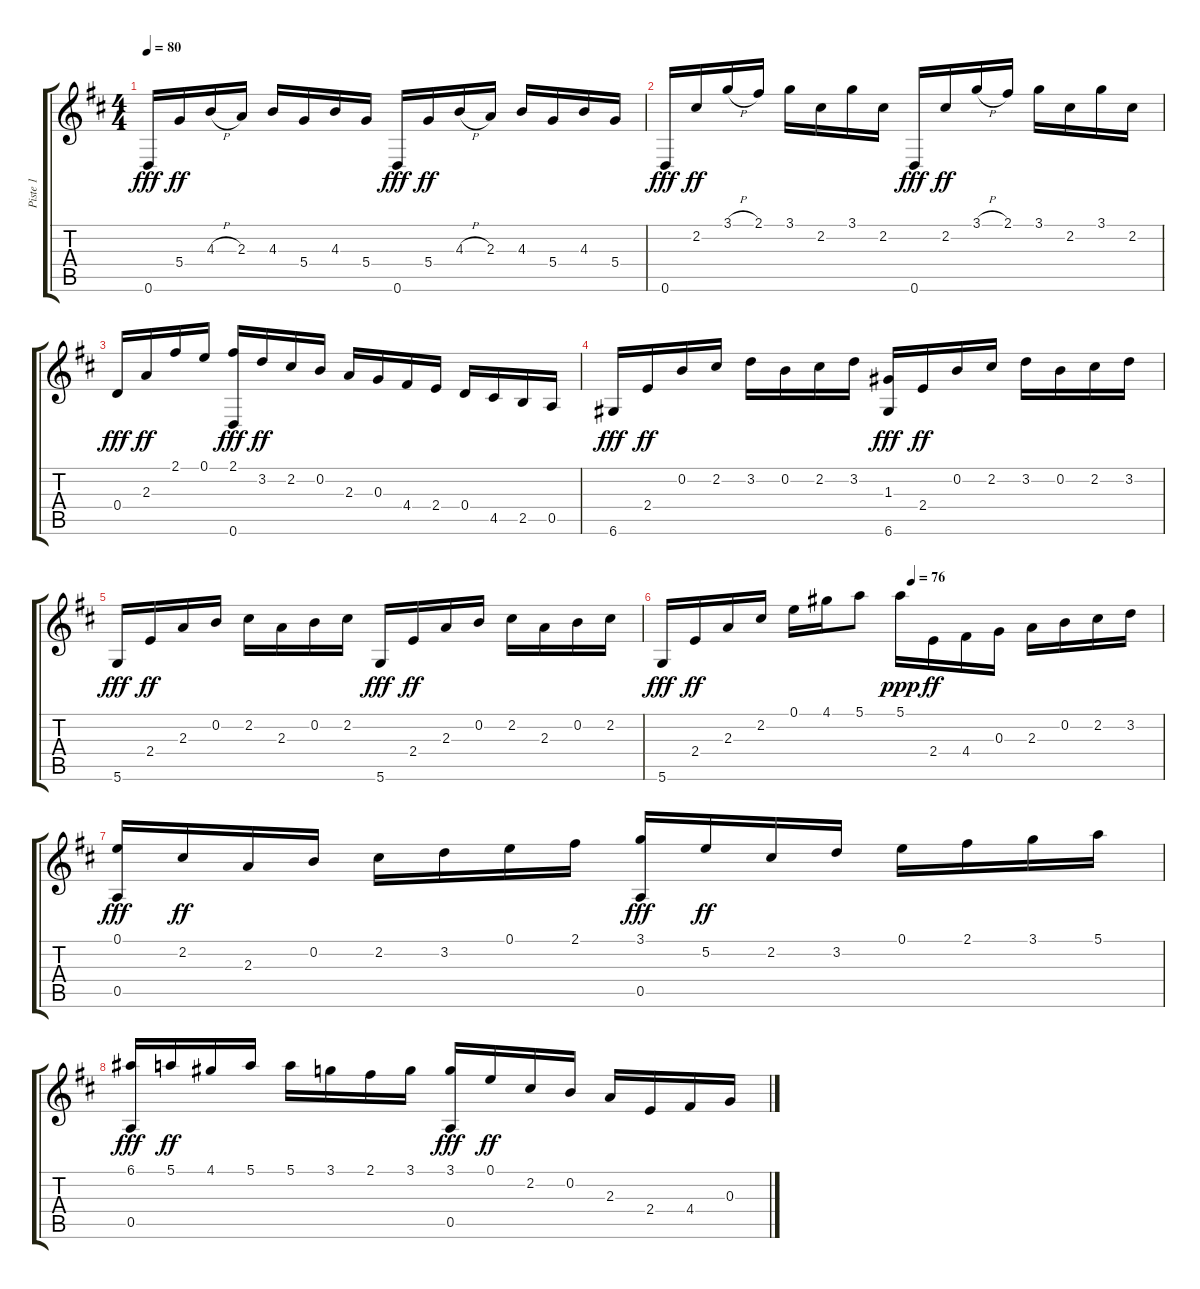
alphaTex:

\track ("Piste 1" "Piste 1") {instrument acousticguitarnylon}
\staff {score tabs}
\tuning (E4 B3 G3 D3 A2 D2) {hide}
\ts (4 4)
\tempo 80
\clef g2
\ks d
0.6.16{dy fff} 5.4.16{dy ff} 4.3{h}.16 2.3.16 4.3.16 5.4.16 4.3.16 5.4.16 0.6.16{dy fff} 5.4.16{dy ff} 4.3{h}.16 2.3.16 4.3.16 5.4.16 4.3.16 5.4.16 |
0.6.16{dy fff} 2.2.16{dy ff} 3.1{h}.16 2.1.16 3.1.16 2.2.16 3.1.16 2.2.16 0.6.16{dy fff} 2.2.16{dy ff} 3.1{h}.16 2.1.16 3.1.16 2.2.16 3.1.16 2.2.16 |
0.4.16{dy fff} 2.3.16{dy ff} 2.1.16 0.1.16 (2.1 0.6).16{dy fff} 3.2.16{dy ff} 2.2.16 0.2.16 2.3.16 0.3.16 4.4.16 2.4.16 0.4.16 4.5.16 2.5.16 0.5.16 |
6.6.16{dy fff} 2.4.16{dy ff} 0.2.16 2.2.16 3.2.16 0.2.16 2.2.16 3.2.16 (1.3 6.6).16{dy fff} 2.4.16{dy ff} 0.2.16 2.2.16 3.2.16 0.2.16 2.2.16 3.2.16 |
5.6.16{dy fff} 2.4.16{dy ff} 2.3.16 0.2.16 2.2.16 2.3.16 0.2.16 2.2.16 5.6.16{dy fff} 2.4.16{dy ff} 2.3.16 0.2.16 2.2.16 2.3.16 0.2.16 2.2.16 |
\tempo (76 0.5)
5.6.16{dy fff} 2.4.16{dy ff} 2.3.16 2.2.16 0.1.16 4.1.16 5.1.8 5.1.16{dy ppp} 2.4.16{dy ff} 4.4.16 0.3.16 2.3.16 0.2.16 2.2.16 3.2.16 |
(0.1 0.5).16{dy fff} 2.2.16{dy ff} 2.3.16 0.2.16 2.2.16 3.2.16 0.1.16 2.1.16 (3.1 0.5).16{dy fff} 5.2.16{dy ff} 2.2.16 3.2.16 0.1.16 2.1.16 3.1.16 5.1.16 |
(6.1 0.5).16{dy fff} 5.1.16{dy ff} 4.1.16 5.1.16 5.1.16 3.1.16 2.1.16 3.1.16 (3.1 0.5).16{dy fff} 0.1.16{dy ff} 2.2.16 0.2.16 2.3.16 2.4.16 4.4.16 0.3.16
